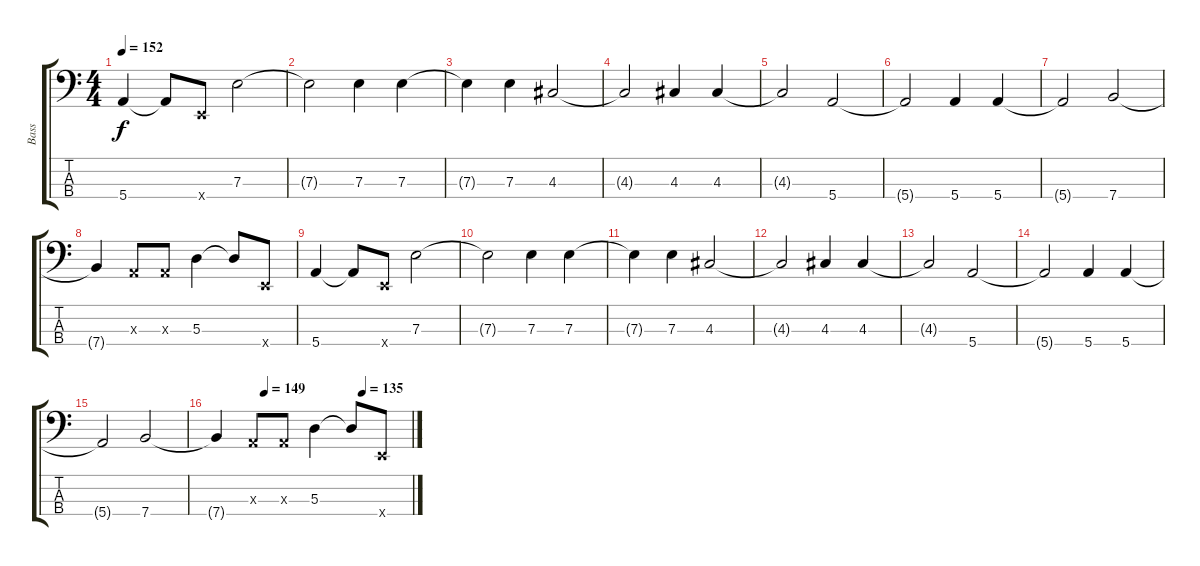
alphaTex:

\track ("Bass" "Bass") {instrument electricbasspick}
\staff {score tabs}
\tuning (G2 D2 A1 E1) {hide}
\ts (4 4)
\tempo 152
\clef f4
\ks c
5.4.4{dy f} 5.4{t}.8 0.4{x}.8 7.3.2 |
7.3{t}.2 7.3.4 7.3.4 |
7.3{t}.4 7.3.4 4.3.2 |
4.3{t}.2 4.3.4 4.3.4 |
4.3{t}.2 5.4.2 |
5.4{t}.2 5.4.4 5.4.4 |
5.4{t}.2 7.4.2 |
7.4{t}.4 0.3{x}.8 0.3{x}.8 5.3.4 5.3{t}.8 0.4{x}.8 |
5.4.4 5.4{t}.8 0.4{x}.8 7.3.2 |
7.3{t}.2 7.3.4 7.3.4 |
7.3{t}.4 7.3.4 4.3.2 |
4.3{t}.2 4.3.4 4.3.4 |
4.3{t}.2 5.4.2 |
5.4{t}.2 5.4.4 5.4.4 |
5.4{t}.2 7.4.2 |
\tempo (149 0.25)
\tempo (135 0.75)
7.4{t}.4 0.3{x}.8 0.3{x}.8 5.3.4 5.3{t}.8 0.4{x}.8
